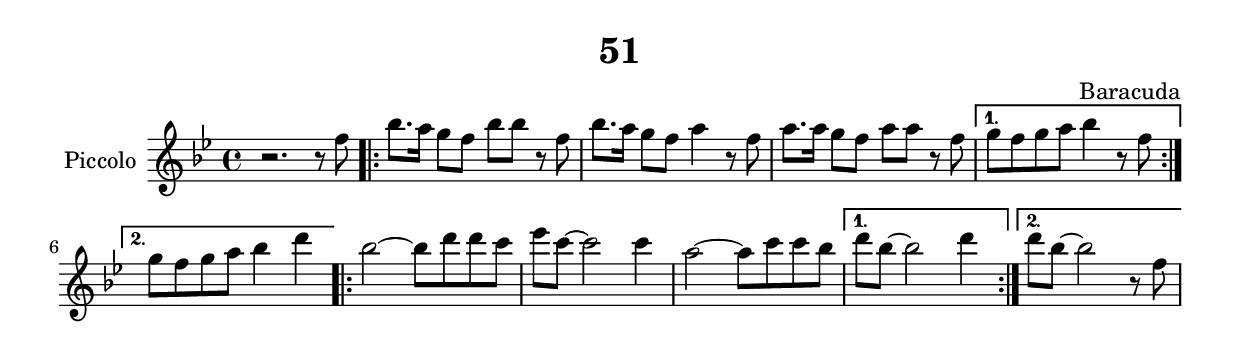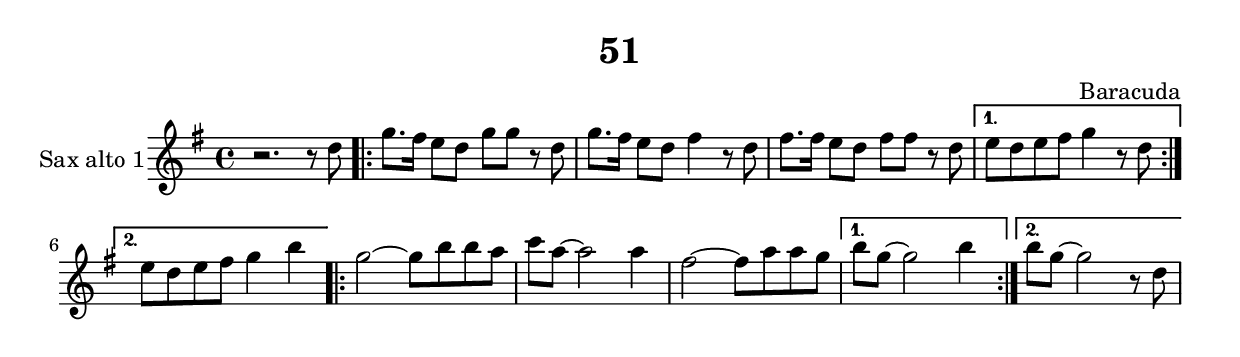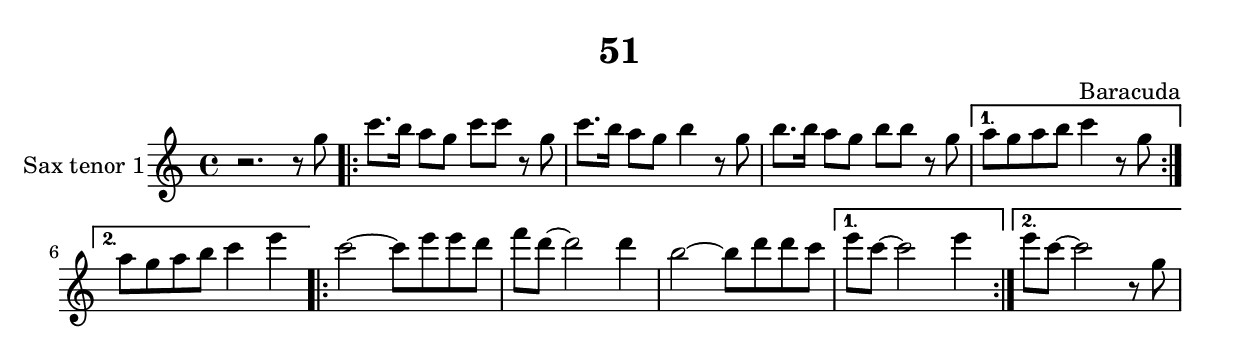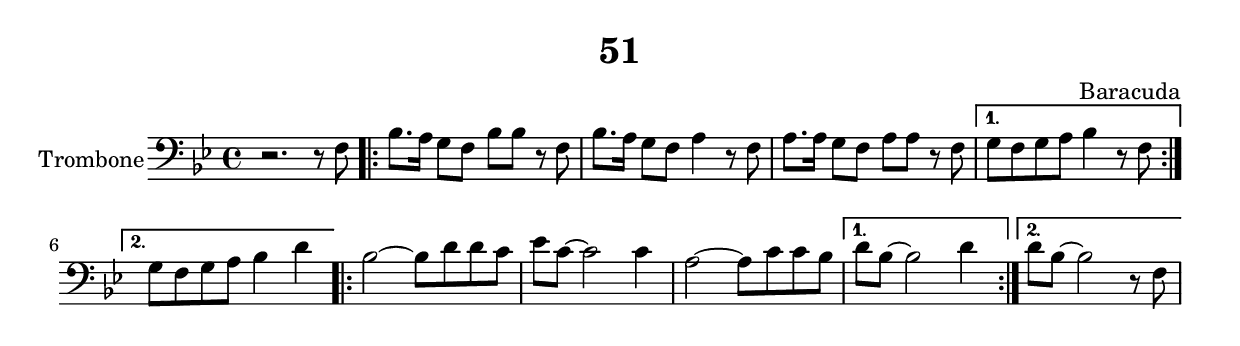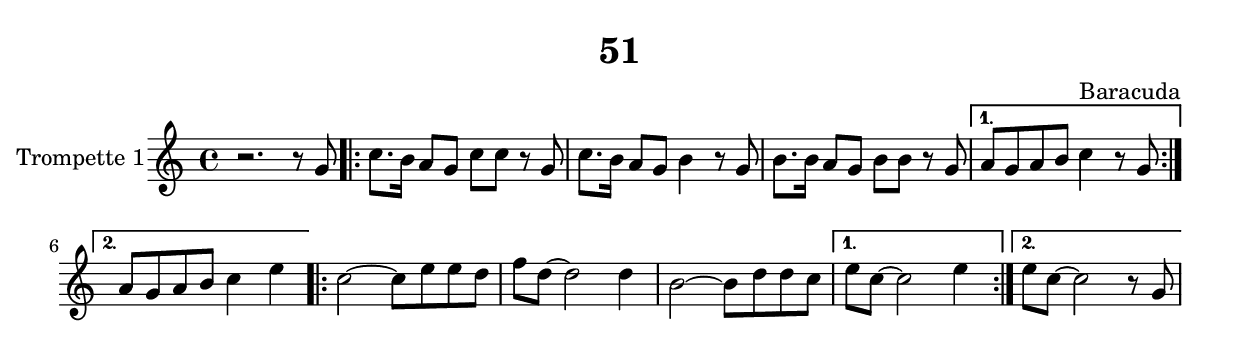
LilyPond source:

\version "2.18.2"
\language "français"

\header {
  title = "51"
  subtitle = ""
  composer = "Baracuda"
}

global = {
  \key sib \major
  \time 4/4
}

voixUnCommon= {
  r2. r8 fa8 | 
  \repeat volta 2 { sib8. la16 sol8 fa sib sib r fa | sib8. la16 sol8 fa la4 r8 fa | la8. la16 sol8 fa la la r8 fa | }
  \alternative {
    {sol8 fa sol la sib4 r8 fa | } 
    {sol8 fa sol la sib4 re | } 
  }
  \repeat volta 2 { sib2~ sib8 re re do | mib do~ do2 do4 | la2~ la8 do do sib | } 
  \alternative {
    { re8 sib~ sib2 re4 | }
    { re8 sib~ sib2 r8 fa | }
  }
}

piccolo =  \relative do'' {
  \global
  \voixUnCommon 
}

saxTenorUn = \transpose sib, do \piccolo
trumpetUn =  \transpose sib do \piccolo
saxAltoUn =  \transpose mib do \piccolo
tromboneUn = \transpose do'' do \piccolo

\book {
  \bookOutputSuffix "trumpet1"
  \score {
    \new Staff \with {
      instrumentName = "Trompette 1"
      midiInstrument = "trumpet"
    } \trumpetUn
    \layout { }
    \midi {
      \tempo 4=140
    }
  }
}

\book {
  \bookOutputSuffix "trombone"
  \score {
    \new Staff \with {
      \clef F
      instrumentName = "Trombone"
      midiInstrument = "trombone"
    } \tromboneUn
    \layout { }
    \midi {
      \tempo 4=140
    }
  }
}

\book {
  \bookOutputSuffix "piccolo"
  \score {
    \new Staff \with {
      instrumentName = "Piccolo"
      midiInstrument = "piccolo"
    } \piccolo
    \layout { }
    \midi {
      \tempo 4=140
    }
  }
}

\book {
  \bookOutputSuffix "sax_alto1"
  \score {
    \new Staff \with {
      instrumentName = "Sax alto 1"
      midiInstrument = "sax alto"
    } \saxAltoUn
    \layout { }
    \midi {
      \tempo 4=140
    }
  }
}

\book {
  \bookOutputSuffix "tenor1"
  \score {
    \new Staff \with {
      instrumentName = "Sax tenor 1"
      midiInstrument = "sax tenor"
    } \saxTenorUn
    \layout { }
    \midi {
      \tempo 4=140
    }
  }
}
